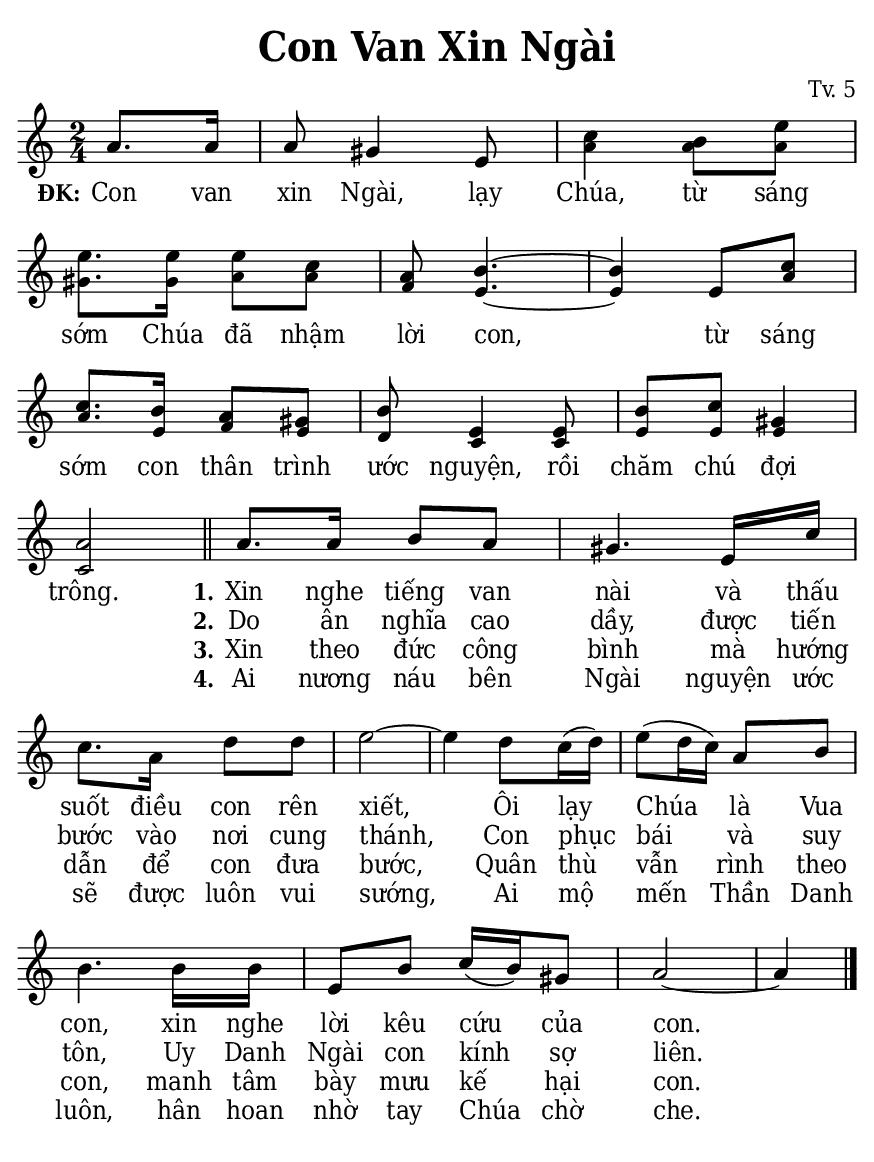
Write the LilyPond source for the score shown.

% Cài đặt chung\
\version "2.22.1"
\include "english.ly"

\header {
  title = \markup { \fontsize #1 "Con Van Xin Ngài" }
  composer = "Tv. 5"
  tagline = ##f
}

% Nhạc phiên khúc
nhacPhienKhucSop = \relative c'' {
  \partial 4 a8. a16 |
  a8 gs4 e8 |
  c'4 b8 e |
  e8. e16 e8 c |
  a b4. ~ |
  b4 e,8 c' |
  c8. b16 a8 gs |
  b e,4 e8 |
  b' c gs4 |
  a2 \bar "||"
  
  a8. a16 b8 a |
  gs4. e16 c' |
  c8. a16 d8 d |
  e2 ~ |
  e4 d8 c16 (d) |
  e8 (d16 c) a8 b |
  b4. b16 b |
  e,8 b' c16 (b) gs8 |
  a2 ~ |
  a4 \bar "|."
}

nhacPhienKhucAlto = \relative c'' {
  a8. a16 |
  a8 gs4 e8 |
  a4 a8 a |
  gs8. gs16 a8 a |
  f e4. ~ |
  e4 e8 a |
  a8. e16 f8 e |
  d c4 c8 |
  e e e4 |
  c2
}

% Lời phiên khúc
loiPhienKhucSop = \lyrics {
  \set stanza = "ĐK:"
  Con van xin Ngài,
  lạy Chúa, từ sáng sớm Chúa đã nhậm lời con,
  từ sáng sớm con thân trình ước nguyện,
  rồi chăm chú đợi trông.
  <<
    {
      \set stanza = "1."
      Xin nghe tiếng van nài
      và thấu suốt điều con rên xiết,
      Ôi lạy Chúa là Vua con,
      xin nghe lời kêu cứu của con.
    }
    \new Lyrics {
	    \set associatedVoice = "beSop"
	    \set stanza = "2."
	    Do ân nghĩa cao dầy,
	    được tiến bước vào nơi cung thánh,
	    Con phục bái và suy tôn,
	    Uy Danh Ngài con kính sợ liên.
    }
    \new Lyrics {
	    \set associatedVoice = "beSop"
	    \set stanza = "3."
	    Xin theo đức công bình mà hướng dẫn
	    để con đưa bước,
	    Quân thù vẫn rình theo con,
	    manh tâm bày mưu kế hại con.
    }
    \new Lyrics {
	    \set associatedVoice = "beSop"
	    \set stanza = "4."
	    Ai nương náu bên Ngài
	    nguyện ước sẽ được luôn vui sướng,
	    Ai mộ mến Thần Danh luôn,
	    hân hoan nhờ tay Chúa chờ che.
    }
  >>
}

% Dàn trang
\paper {
  #(set-paper-size "a5")
  top-margin = 3\mm
  bottom-margin = 3\mm
  left-margin = 3\mm
  right-margin = 3\mm
  indent = #0
  #(define fonts
	 (make-pango-font-tree "Deja Vu Serif Condensed"
	 		       "Deja Vu Serif Condensed"
			       "Deja Vu Serif Condensed"
			       (/ 20 20)))
  print-page-number = ##f
  system-system-spacing = #'((basic-distance . 0.1) (padding . 2.5))
}

TongNhip = {
  \key c \major \time 2/4
  \set Timing.beamExceptions = #'()
  \set Timing.baseMoment = #(ly:make-moment 1/4)
}

% Đổi kích thước nốt cho bè phụ
notBePhu =
#(define-music-function (font-size music) (number? ly:music?)
   (for-some-music
     (lambda (m)
       (if (music-is-of-type? m 'rhythmic-event)
           (begin
             (set! (ly:music-property m 'tweaks)
                   (cons `(font-size . ,font-size)
                         (ly:music-property m 'tweaks)))
             #t)
           #f))
     music)
   music)

\score {
  \new ChoirStaff <<
    \new Staff \with {
        \consists "Merge_rests_engraver"
        printPartCombineTexts = ##f
      }
      <<
      \new Voice \TongNhip \partCombine 
        \nhacPhienKhucSop
        \notBePhu -1 { \nhacPhienKhucAlto }
      \new NullVoice = beSop \nhacPhienKhucSop
      \new Lyrics \lyricsto beSop \loiPhienKhucSop
      >>
  >>
  \layout {
    \override Lyrics.LyricSpace.minimum-distance = #2
    \override Score.BarNumber.break-visibility = ##(#f #f #f)
    \override Score.SpacingSpanner.uniform-stretching = ##t
  } 
}
